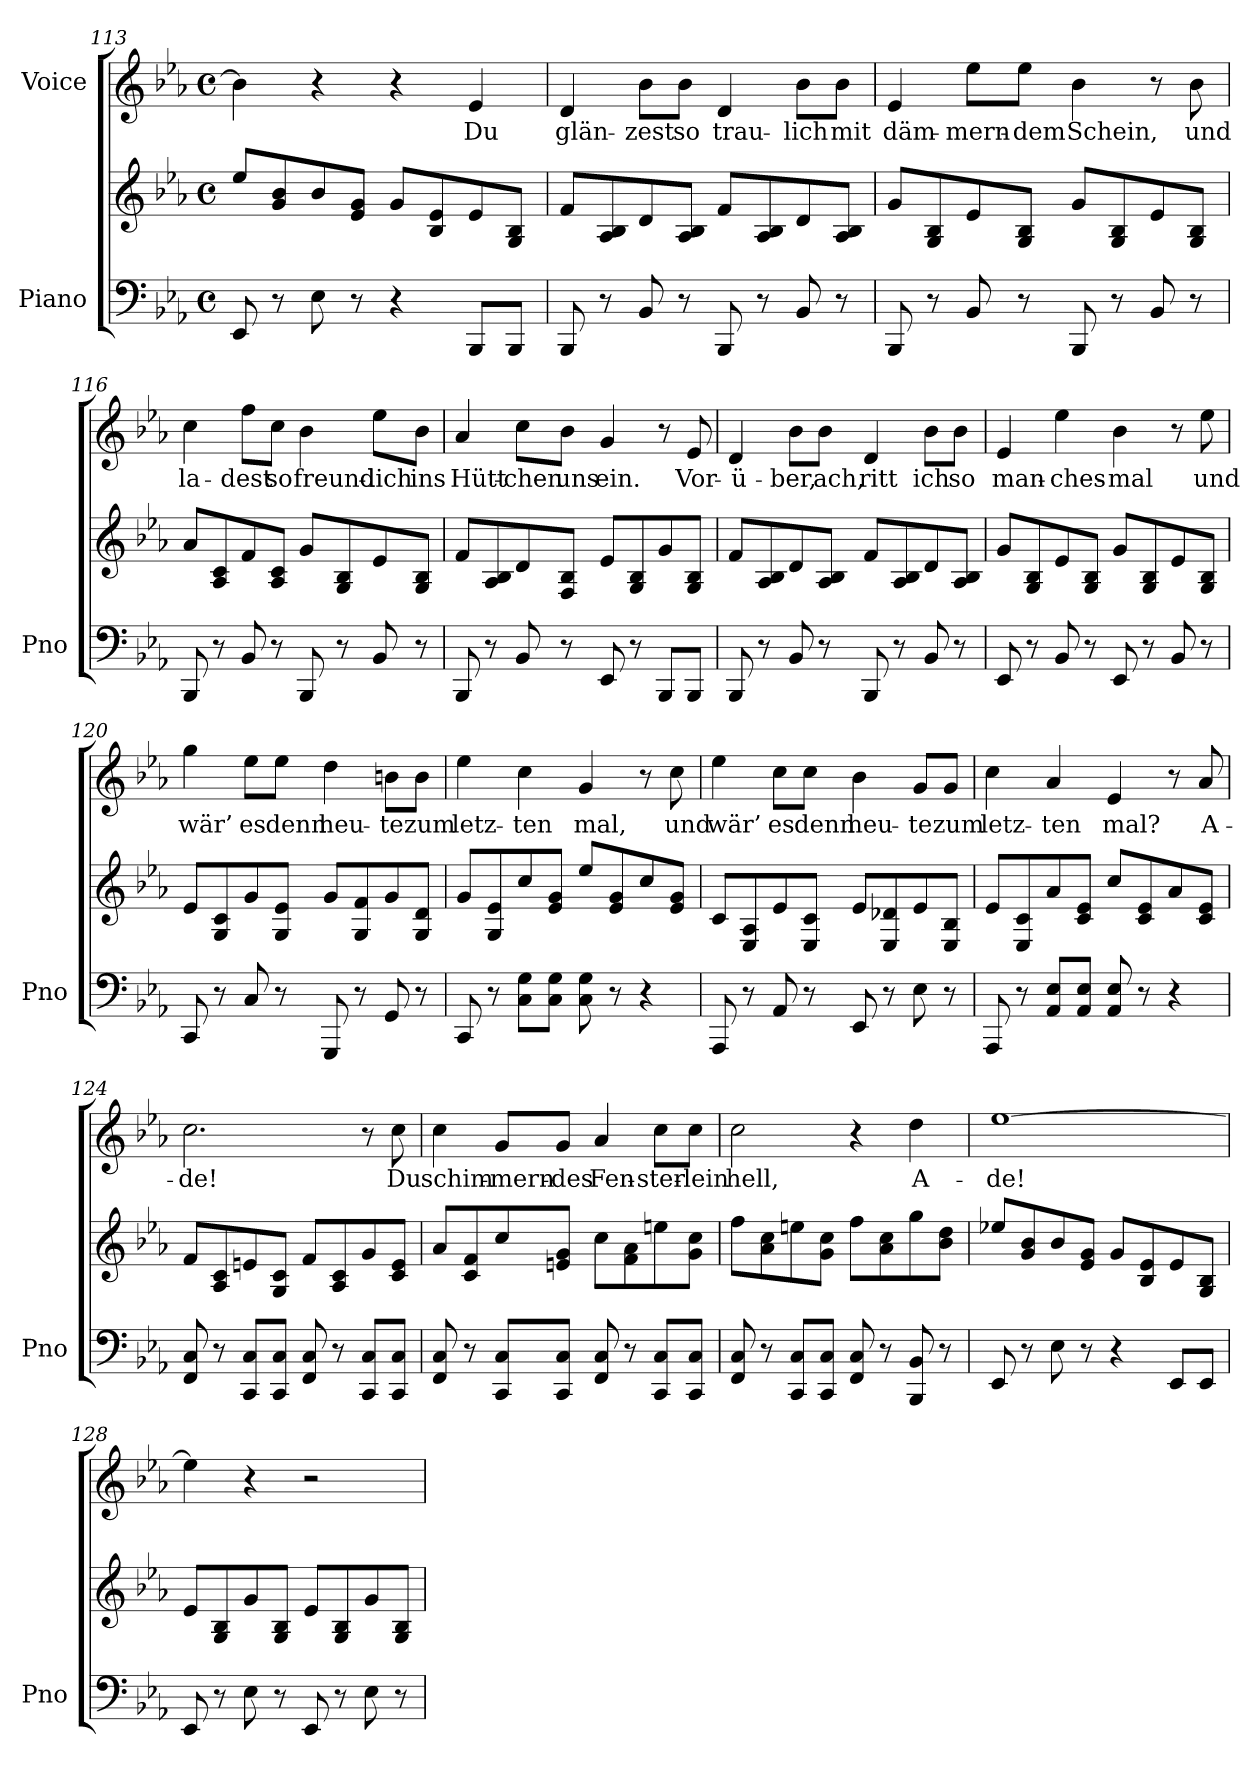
**kern	**kern	**kern	**text
*part2	*part2	*part1	*part1
*staff3	*staff2	*staff1	*staff1
*I"Piano	*	*I"Voice	*
*I'Pno	*	*	*
*clefF4	*clefG2	*clefG2	*
*k[b-e-a-]	*k[b-e-a-]	*k[b-e-a-]	*
*M4/4	*M4/4	*M4/4	*
*met(c)	*met(c)	*met(c)	*
=113	=113	=113	=113
8EE-/	8ee-/L	4b-\]	.
8r	8g/ 8b-/	.	.
8E-\	8b-/	4r	.
8r	8e-/ 8g/J	.	.
4r	8g/L	4r	.
.	8B-/ 8e-/	.	.
8BBB-/L	8e-/	4e-/	Du
8BBB-/J	8G/ 8B-/J	.	.
=114	=114	=114	=114
8BBB-/	8f/L	4d/	glän-
8r	8A-/ 8B-/	.	.
8BB-/	8d/	8b-\L	-zest
8r	8A-/ 8B-/J	8b-\J	so
8BBB-/	8f/L	4d/	trau-
8r	8A-/ 8B-/	.	.
8BB-/	8d/	8b-\L	-lich
8r	8A-/ 8B-/J	8b-\J	mit
=115	=115	=115	=115
8BBB-/	8g/L	4e-/	däm-
8r	8G/ 8B-/	.	.
8BB-/	8e-/	8ee-\L	-mern-
8r	8G/ 8B-/J	8ee-\J	-dem
8BBB-/	8g/L	4b-\	Schein,
8r	8G/ 8B-/	.	.
8BB-/	8e-/	8r	.
8r	8G/ 8B-/J	8b-\	und
=116	=116	=116	=116
8BBB-/	8a-/L	4cc\	la-
8r	8A-/ 8c/	.	.
8BB-/	8f/	8ff\L	-dest
8r	8A-/ 8c/J	8cc\J	so
8BBB-/	8g/L	4b-\	freund-
8r	8G/ 8B-/	.	.
8BB-/	8e-/	8ee-\L	-lich
8r	8G/ 8B-/J	8b-\J	ins
=117	=117	=117	=117
8BBB-/	8f/L	4a-/	Hütt-
8r	8A-/ 8B-/	.	.
8BB-/	8d/	8cc\L	-chen
8r	8F/ 8B-/J	8b-\J	uns
8EE-/	8e-/L	4g/	ein.
8r	8G/ 8B-/	.	.
8BBB-/L	8g/	8r	.
8BBB-/J	8G/ 8B-/J	8e-/	Vor-
=118	=118	=118	=118
8BBB-/	8f/L	4d/	-ü-
8r	8A-/ 8B-/	.	.
8BB-/	8d/	8b-\L	-ber,
8r	8A-/ 8B-/J	8b-\J	ach,
8BBB-/	8f/L	4d/	ritt
8r	8A-/ 8B-/	.	.
8BB-/	8d/	8b-\L	ich
8r	8A-/ 8B-/J	8b-\J	so
=119	=119	=119	=119
8EE-/	8g/L	4e-/	man-
8r	8G/ 8B-/	.	.
8BB-/	8e-/	4ee-\	-ches-
8r	8G/ 8B-/J	.	.
8EE-/	8g/L	4b-\	-mal
8r	8G/ 8B-/	.	.
8BB-/	8e-/	8r	.
8r	8G/ 8B-/J	8ee-\	und
=120	=120	=120	=120
8CC/	8e-/L	4gg\	wär’
8r	8G/ 8c/	.	.
8C/	8g/	8ee-\L	es
8r	8G/ 8e-/J	8ee-\J	denn
8GGG/	8g/L	4dd\	heu-
8r	8G/ 8f/	.	.
8GG/	8g/	8bn\L	-te
8r	8G/ 8d/J	8b\J	zum
=121	=121	=121	=121
8CC/	8g/L	4ee-\	letz-
8r	8G/ 8e-/	.	.
8C\ 8G\L	8cc/	4cc\	-ten
8C\ 8G\J	8e-/ 8g/J	.	.
8C\ 8G\	8ee-/L	4g/	mal,
8r	8e-/ 8g/	.	.
4r	8cc/	8r	.
.	8e-/ 8g/J	8cc\	und
=122	=122	=122	=122
8AAA-/	8c/L	4ee-\	wär’
8r	8E-/ 8A-/	.	.
8AA-/	8e-/	8cc\L	es
8r	8E-/ 8c/J	8cc\J	denn
8EE-/	8e-/L	4b-\	heu-
8r	8E-/ 8d-X/	.	.
8E-\	8e-/	8g/L	-te
8r	8E-/ 8B-/J	8g/J	zum
=123	=123	=123	=123
8AAA-/	8e-/L	4cc\	letz-
8r	8E-/ 8c/	.	.
8AA-/ 8E-/L	8a-/	4a-/	-ten
8AA-/ 8E-/J	8c/ 8e-/J	.	.
8AA-/ 8E-/	8cc/L	4e-/	mal?
8r	8c/ 8e-/	.	.
4r	8a-/	8r	.
.	8c/ 8e-/J	8a-/	A-
=124	=124	=124	=124
8FF/ 8C/	8f/L	2.cc\	-de!
8r	8A-/ 8c/	.	.
8CC/ 8C/L	8en/	.	.
8CC/ 8C/J	8G/ 8c/J	.	.
8FF/ 8C/	8f/L	.	.
8r	8A-/ 8c/	.	.
8CC/ 8C/L	8g/	8r	.
8CC/ 8C/J	8c/ 8e/J	8cc\	Du
=125	=125	=125	=125
8FF/ 8C/	8a-/L	4cc\	schim-
8r	8c/ 8f/	.	.
8CC/ 8C/L	8cc/	8g/L	-mern-
8CC/ 8C/J	8en/ 8g/J	8g/J	-des
8FF/ 8C/	8cc\L	4a-/	Fen-
8r	8f\ 8a-\	.	.
8CC/ 8C/L	8een\	8cc\L	-ster-
8CC/ 8C/J	8g\ 8cc\J	8cc\J	-lein
=126	=126	=126	=126
8FF/ 8C/	8ff\L	2cc\	hell,
8r	8a-\ 8cc\	.	.
8CC/ 8C/L	8een\	.	.
8CC/ 8C/J	8g\ 8cc\J	.	.
8FF/ 8C/	8ff\L	4r	.
8r	8a-\ 8cc\	.	.
8BBB-/ 8BB-/	8gg\	4dd\	A-
8r	8b-\ 8dd\J	.	.
=127	=127	=127	=127
8EE-/	8ee-X/L	[1ee-	-de!
8r	8g/ 8b-/	.	.
8E-\	8b-/	.	.
8r	8e-/ 8g/J	.	.
4r	8g/L	.	.
.	8B-/ 8e-/	.	.
8EE-/L	8e-/	.	.
8EE-/J	8G/ 8B-/J	.	.
=128	=128	=128	=128
8EE-/	8e-/L	4ee-\]	.
8r	8G/ 8B-/	.	.
8E-\	8g/	4r	.
8r	8G/ 8B-/J	.	.
8EE-/	8e-/L	2r	.
8r	8G/ 8B-/	.	.
8E-\	8g/	.	.
8r	8G/ 8B-/J	.	.
=	=	=	=
*-	*-	*-	*-
